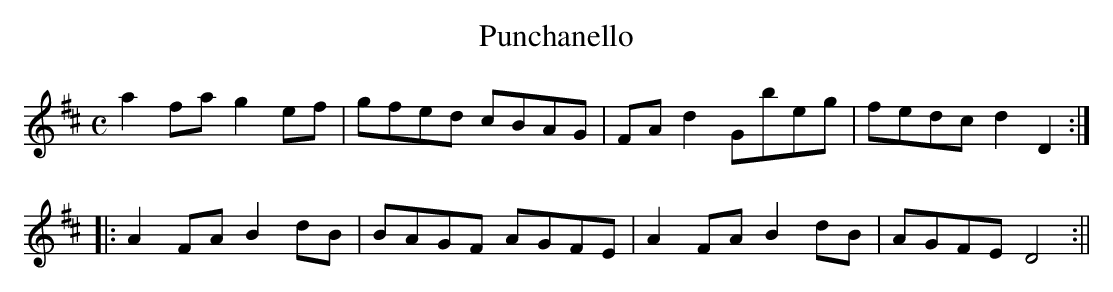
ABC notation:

X:1
T:Punchanello
M:C
L:1/8
K:D
a2 fa g2 ef | gfed cBAG | FA d2 Gbeg | fedc d2D2 :|
|: A2 FA B2 dB | BAGF AGFE | A2 FA B2 dB | AGFE D4 :||
